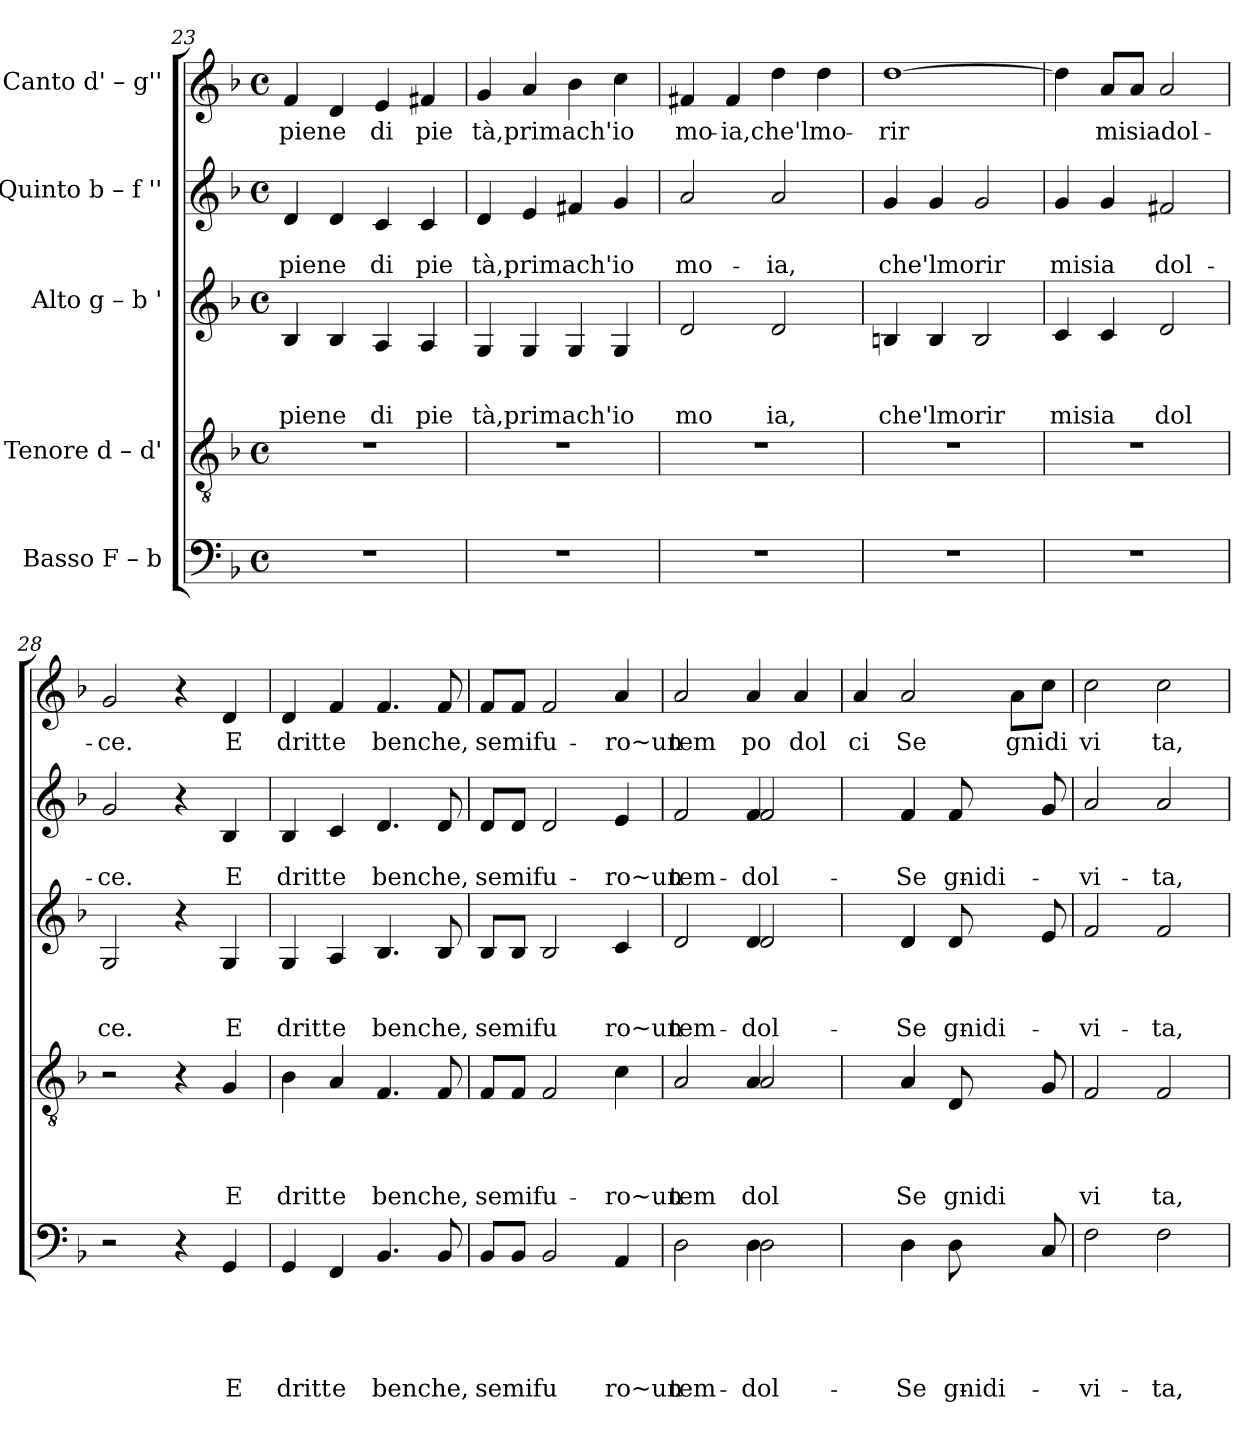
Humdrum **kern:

**kern	**text	**text	**text	**text	**text	**kern	**text	**text	**text	**text	**kern	**text	**text	**text	**kern	**text	**text	**kern	**text
*part5	*part5	*part5	*part5	*part5	*part5	*part4	*part4	*part4	*part4	*part4	*part3	*part3	*part3	*part3	*part2	*part2	*part2	*part1	*part1
*staff5	*staff5	*staff5	*staff5	*staff5	*staff5	*staff4	*staff4	*staff4	*staff4	*staff4	*staff3	*staff3	*staff3	*staff3	*staff2	*staff2	*staff2	*staff1	*staff1
*I"Basso F – b	*	*	*	*	*	*I"Tenore d – d'	*	*	*	*	*I"Alto g – b '	*	*	*	*I"Quinto b – f ''	*	*	*I"Canto d' – g''	*
*clefF4	*	*	*	*	*	*clefGv2	*	*	*	*	*clefG2	*	*	*	*clefG2	*	*	*clefG2	*
*k[b-]	*	*	*	*	*	*k[b-]	*	*	*	*	*k[b-]	*	*	*	*k[b-]	*	*	*k[b-]	*
*F:	*	*	*	*	*	*F:	*	*	*	*	*F:	*	*	*	*F:	*	*	*F:	*
*M4/4	*	*	*	*	*	*M4/4	*	*	*	*	*M4/4	*	*	*	*M4/4	*	*	*M4/4	*
*met(c)	*	*	*	*	*	*met(c)	*	*	*	*	*met(c)	*	*	*	*met(c)	*	*	*met(c)	*
=23	=23	=23	=23	=23	=23	=23	=23	=23	=23	=23	=23	=23	=23	=23	=23	=23	=23	=23	=23
!	!	!	!	!	!	!	!	!	!	!	!	!	!	!LO:LY:b	!	!	!LO:LY:b	!	!LO:LY:b
1r	.	.	.	.	.	1r	.	.	.	.	4B-/	.	.	piene	4d/	.	piene	4f/	piene
.	.	.	.	.	.	.	.	.	.	.	4B-/	.	.	.	4d/	.	.	4d/	.
!	!	!	!	!	!	!	!	!	!	!	!	!	!	!LO:LY:b	!	!	!LO:LY:b	!	!LO:LY:b
.	.	.	.	.	.	.	.	.	.	.	4A/	.	.	di	4c/	.	di	4e/	di
!	!	!	!	!	!	!	!	!	!	!	!	!	!	!LO:LY:b	!	!	!LO:LY:b	!	!LO:LY:b
.	.	.	.	.	.	.	.	.	.	.	4A/	.	.	pie	4c/	.	pie	4f#X/	pie
!!LO:LB:g=z
=24	=24	=24	=24	=24	=24	=24	=24	=24	=24	=24	=24	=24	=24	=24	=24	=24	=24	=24	=24
!	!	!	!	!	!	!	!	!	!	!	!	!	!	!LO:LY:b	!	!	!LO:LY:b	!	!LO:LY:b
1r	.	.	.	.	.	1r	.	.	.	.	4G/	.	.	tà,primach'io	4d/	.	tà,primach'io	4g/	tà,primach'io
.	.	.	.	.	.	.	.	.	.	.	4G/	.	.	.	4e/	.	.	4a/	.
.	.	.	.	.	.	.	.	.	.	.	4G/	.	.	.	4f#X/	.	.	4b-\	.
.	.	.	.	.	.	.	.	.	.	.	4G/	.	.	.	4g/	.	.	4cc\	.
=25	=25	=25	=25	=25	=25	=25	=25	=25	=25	=25	=25	=25	=25	=25	=25	=25	=25	=25	=25
!	!	!	!	!	!	!	!	!	!	!	!	!	!	!LO:LY:b	!	!	!LO:LY:b	!	!LO:LY:b
1r	.	.	.	.	.	1r	.	.	.	.	2d/	.	.	mo	2a/	.	mo-	4f#X/	mo-
!	!	!	!	!	!	!	!	!	!	!	!	!	!	!	!	!	!	!	!LO:LY:b
.	.	.	.	.	.	.	.	.	.	.	.	.	.	.	.	.	.	4f#/	-ia,che'lmo-
!	!	!	!	!	!	!	!	!	!	!	!	!	!	!LO:LY:b	!	!	!LO:LY:b	!	!
.	.	.	.	.	.	.	.	.	.	.	2d/	.	.	ia,	2a/	.	-ia,	4dd\	.
.	.	.	.	.	.	.	.	.	.	.	.	.	.	.	.	.	.	4dd\	.
=26	=26	=26	=26	=26	=26	=26	=26	=26	=26	=26	=26	=26	=26	=26	=26	=26	=26	=26	=26
!	!	!	!	!	!	!	!	!	!	!	!	!	!	!LO:LY:b	!	!	!LO:LY:b	!	!LO:LY:b
1r	.	.	.	.	.	1r	.	.	.	.	4Bn/	.	.	che'lmorir	4g/	.	che'lmorir	[>1dd	-rir
.	.	.	.	.	.	.	.	.	.	.	4B/	.	.	.	4g/	.	.	.	.
.	.	.	.	.	.	.	.	.	.	.	2B/	.	.	.	2g/	.	.	.	.
=27	=27	=27	=27	=27	=27	=27	=27	=27	=27	=27	=27	=27	=27	=27	=27	=27	=27	=27	=27
!	!	!	!	!	!	!	!	!	!	!	!	!	!	!LO:LY:b	!	!	!LO:LY:b	!	!
1r	.	.	.	.	.	1r	.	.	.	.	4c/	.	.	misia	4g/	.	misia	4dd\]	.
!	!	!	!	!	!	!	!	!	!	!	!	!	!	!	!	!	!	!	!LO:LY:b
.	.	.	.	.	.	.	.	.	.	.	4c/	.	.	.	4g/	.	.	8a/L	misiadol-
.	.	.	.	.	.	.	.	.	.	.	.	.	.	.	.	.	.	8a/J	.
!	!	!	!	!	!	!	!	!	!	!	!	!	!	!LO:LY:b	!	!	!LO:LY:b	!	!
.	.	.	.	.	.	.	.	.	.	.	2d/	.	.	dol	2f#X/	.	dol-	2a/	.
=28	=28	=28	=28	=28	=28	=28	=28	=28	=28	=28	=28	=28	=28	=28	=28	=28	=28	=28	=28
!	!	!	!	!	!	!	!	!	!	!	!	!	!	!LO:LY:b	!	!	!LO:LY:b	!	!LO:LY:b
2r	.	.	.	.	.	2r	.	.	.	.	2G/	.	.	ce.	2g/	.	-ce.	2g/	-ce.
4r	.	.	.	.	.	4r	.	.	.	.	4r	.	.	.	4r	.	.	4r	.
!	!	!	!	!	!LO:LY:b	!	!	!	!	!LO:LY:b	!	!	!	!LO:LY:b	!	!	!LO:LY:b	!	!LO:LY:b
4GG/	.	.	.	.	E	4G/	.	.	.	E	4G/	.	.	E	4B-/	.	E	4d/	E
=29	=29	=29	=29	=29	=29	=29	=29	=29	=29	=29	=29	=29	=29	=29	=29	=29	=29	=29	=29
!	!	!	!	!	!LO:LY:b	!	!	!	!	!LO:LY:b	!	!	!	!LO:LY:b	!	!	!LO:LY:b	!	!LO:LY:b
4GG/	.	.	.	.	dritt	4B-\	.	.	.	dritt	4G/	.	.	dritt	4B-/	.	dritt	4d/	dritt
!	!	!	!	!	!LO:LY:b	!	!	!	!	!LO:LY:b	!	!	!	!LO:LY:b	!	!	!LO:LY:b	!	!LO:LY:b
4FF/	.	.	.	.	e	4A/	.	.	.	e	4A/	.	.	e	4c/	.	e	4f/	e
!	!	!	!	!	!LO:LY:b	!	!	!	!	!LO:LY:b	!	!	!	!LO:LY:b	!	!	!LO:LY:b	!	!LO:LY:b
4.BB-/	.	.	.	.	benche,	4.F/	.	.	.	benche,	4.B-/	.	.	benche,	4.d/	.	benche,	4.f/	benche,
8BB-/	.	.	.	.	.	8F/	.	.	.	.	8B-/	.	.	.	8d/	.	.	8f/	.
=30	=30	=30	=30	=30	=30	=30	=30	=30	=30	=30	=30	=30	=30	=30	=30	=30	=30	=30	=30
!	!	!	!	!	!LO:LY:b	!	!	!	!	!LO:LY:b	!	!	!	!LO:LY:b	!	!	!LO:LY:b	!	!LO:LY:b
8BB-/L	.	.	.	.	semifu	8F/L	.	.	.	semifu-	8B-/L	.	.	semifu	8d/L	.	semifu-	8f/L	semifu-
8BB-/J	.	.	.	.	.	8F/J	.	.	.	.	8B-/J	.	.	.	8d/J	.	.	8f/J	.
2BB-/	.	.	.	.	.	2F/	.	.	.	.	2B-/	.	.	.	2d/	.	.	2f/	.
!	!	!	!	!	!LO:LY:b	!	!	!	!	!LO:LY:b	!	!	!	!LO:LY:b	!	!	!LO:LY:b	!	!LO:LY:b
4AA/	.	.	.	.	ro~un	4c\	.	.	.	-ro~un	4c/	.	.	ro~un	4e/	.	-ro~un	4a/	-ro~un
!!LO:LB:g=z
=31	=31	=31	=31	=31	=31	=31	=31	=31	=31	=31	=31	=31	=31	=31	=31	=31	=31	=31	=31
!	!	!	!	!	!LO:LY:b	!	!	!	!	!LO:LY:b	!	!	!	!LO:LY:b	!	!	!LO:LY:b	!	!LO:LY:b
*^	*	*	*	*	*	*^	*	*	*	*	*^	*	*	*	*^	*	*	*	*
2D\	2ryy	.	.	.	.	tem-	2A/	2ryy	.	.	.	tem	2d/	2ryy	.	.	tem-	2f/	2ryy	.	tem-	2a/	tem
!	!	!	!	!	!	!LO:LY:b	!	!	!	!	!	!	!	!	!	!	!	!	!	!	!	!	!
!	!	!	!	!	!	!LO:LY:b	!	!	!	!	!	!LO:LY:b	!	!	!	!	!	!	!	!	!	!	!
!	!	!	!	!	!	!	!	!	!	!	!	!LO:LY:b	!	!	!	!	!LO:LY:b	!	!	!	!	!	!
!	!	!	!	!	!	!	!	!	!	!	!	!	!	!	!	!	!LO:LY:b	!	!	!	!LO:LY:b	!	!
!	!	!	!	!	!	!	!	!	!	!	!	!	!	!	!	!	!	!	!	!	!LO:LY:b	!	!LO:LY:b
4D\	2D\	.	.	.	.	dol-	4A/	2A/	.	.	.	dol	4d/	2d/	.	.	dol-	4f/	2f/	.	dol-	4a/	po
!	!	!	!	!	!	!	!	!	!	!	!	!	!	!	!	!	!	!	!	!	!	!	!LO:LY:b
4ryy	.	.	.	.	.	.	4ryy	.	.	.	.	.	4ryy	.	.	.	.	4ryy	.	.	.	4a/	dol
=32	=32	=32	=32	=32	=32	=32	=32	=32	=32	=32	=32	=32	=32	=32	=32	=32	=32	=32	=32	=32	=32	=32	=32
!	!	!	!	!	!	!	!	!	!	!	!	!	!	!	!	!	!	!	!	!	!	!	!LO:LY:b
4ryy	4ryy	.	.	.	.	.	4ryy	4ryy	.	.	.	.	4ryy	4ryy	.	.	.	4ryy	4ryy	.	.	4a/	ci
!	!	!	!	!	!	!LO:LY:b	!	!	!	!	!	!	!	!	!	!	!	!	!	!	!	!	!
!	!	!	!	!	!	!LO:LY:b	!	!	!	!	!	!LO:LY:b	!	!	!	!	!	!	!	!	!	!	!
!	!	!	!	!	!	!	!	!	!	!	!	!LO:LY:b	!	!	!	!	!LO:LY:b	!	!	!	!	!	!
!	!	!	!	!	!	!	!	!	!	!	!	!	!	!	!	!	!LO:LY:b	!	!	!	!LO:LY:b	!	!
!	!	!	!	!	!	!	!	!	!	!	!	!	!	!	!	!	!	!	!	!	!LO:LY:b	!	!LO:LY:b
4D\	4D\	.	.	.	.	Se-	4A/	4A/	.	.	.	Se	4d/	4d/	.	.	Se-	4f/	4f/	.	Se-	2a/	Se
!	!	!	!	!	!	!LO:LY:b	!	!	!	!	!	!LO:LY:b	!	!	!	!	!LO:LY:b	!	!	!	!LO:LY:b	!	!
2ryy	8D\	.	.	.	.	-gnidi	2ryy	8D/	.	.	.	gnidi	2ryy	8d/	.	.	-gnidi	2ryy	8f/	.	-gnidi	.	.
.	4ryy	.	.	.	.	.	.	4ryy	.	.	.	.	.	4ryy	.	.	.	.	4ryy	.	.	.	.
!	!	!	!	!	!	!	!	!	!	!	!	!	!	!	!	!	!	!	!	!	!	!	!LO:LY:b
.	.	.	.	.	.	.	.	.	.	.	.	.	.	.	.	.	.	.	.	.	.	8a\L	gnidi
.	8C/	.	.	.	.	.	.	8G/	.	.	.	.	.	8e/	.	.	.	.	8g/	.	.	8cc\J	.
=33	=33	=33	=33	=33	=33	=33	=33	=33	=33	=33	=33	=33	=33	=33	=33	=33	=33	=33	=33	=33	=33	=33	=33
!	!	!	!	!	!	!LO:LY:b	!	!	!	!	!	!LO:LY:b	!	!	!	!	!LO:LY:b	!	!	!	!LO:LY:b	!	!LO:LY:b
*v	*v	*	*	*	*	*	*	*	*	*	*	*	*v	*v	*	*	*	*v	*v	*	*	*	*
*	*	*	*	*	*	*v	*v	*	*	*	*	*	*	*	*	*	*	*	*	*
2F\	.	.	.	.	vi-	2F/	.	.	.	vi	2f/	.	.	vi-	2a/	.	vi-	2cc\	vi
!	!	!	!	!	!LO:LY:b	!	!	!	!	!LO:LY:b	!	!	!	!LO:LY:b	!	!	!LO:LY:b	!	!LO:LY:b
2F\	.	.	.	.	-ta,	2F/	.	.	.	ta,	2f/	.	.	-ta,	2a/	.	-ta,	2cc\	ta,
=	=	=	=	=	=	=	=	=	=	=	=	=	=	=	=	=	=	=	=
*-	*-	*-	*-	*-	*-	*-	*-	*-	*-	*-	*-	*-	*-	*-	*-	*-	*-	*-	*-
